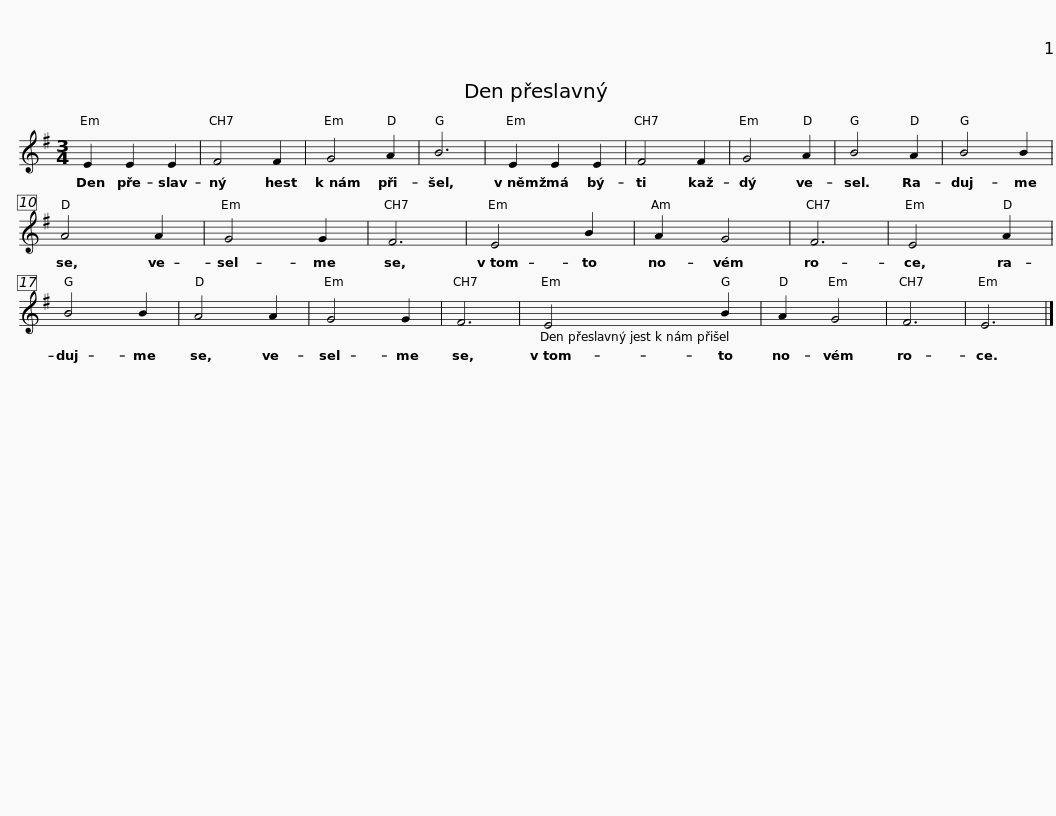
X:1
L:1/8
M:3/4
I:linebreak $
K:G
V:1 treble
V:1
 E2 E2 E2 | F4 F2 | G4 A2 | B6 |$ E2 E2 E2 | %5
 F4 F2 | G4 A2 | B4 A2 |$ B4 B2 | A4 A2 | %10
 G4 G2 | F6 |$ E4 B2 | A2 G4 | F6 | %15
 E4 A2 |$ B4 B2 | A4 A2 | G4 G2 | F6 |$ %20
 E4 B2 | A2 G4 | F6 | E6 |] %24
